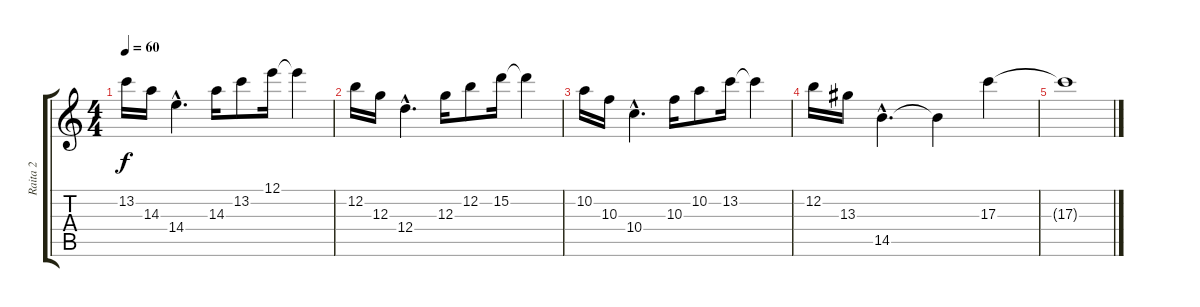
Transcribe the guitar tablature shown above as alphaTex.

\track ("Raita 2" "Raita 2") {instrument electricguitarclean}
\staff {score tabs}
\tuning (E4 B3 G3 D3 A2 E2) {hide}
\ts (4 4)
\tempo 60
\clef g2
\ks c
13.2.16{dy f} 14.3.16 14.4{hac}.4{d} 14.3.16 13.2.8 12.1.16 12.1{t}.4 |
12.2.16 12.3.16 12.4{hac}.4{d} 12.3.16 12.2.8 15.2.16 15.2{t}.4 |
10.2.16 10.3.16 10.4{hac}.4{d} 10.3.16 10.2.8 13.2.16 13.2{t}.4 |
12.2.16 13.3.16 14.5{hac}.4{d} 14.5{t}.4 17.3.4 |
17.3{t}.1
